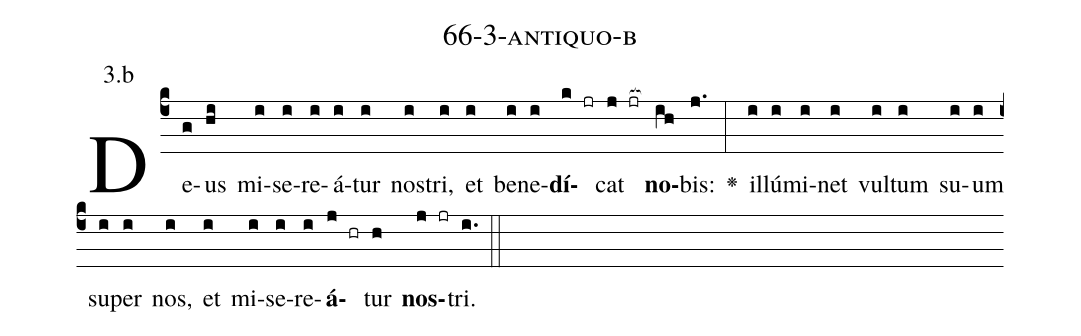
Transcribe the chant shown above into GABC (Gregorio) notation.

name: 66-3-antiquo-b;
annotation: 3.b;
%%
(c4)De(g)us(hi) mi(i)se(i)re(i)á(i)tur(i) nos(i)tri,(i) et(i) be(i)ne(i)<b>dí</b>(k jr)cat(j jr[ocb:1{]) <b>no</b>(ih[ocb:0}])bis:(j.) <v>\greheightstar</v>(:) il(i)lú(i)mi(i)net(i) vul(i)tum(i) su(i)um(i) su(i)per(i) nos,(i) et(i) mi(i)se(i)re(i)<b>á</b>(j hr)tur(h) <b>nos</b>(j jr)tri.(i.) (::)


%E(i) u(i) o(j) u(h) a(j) e.(i.) (::)
